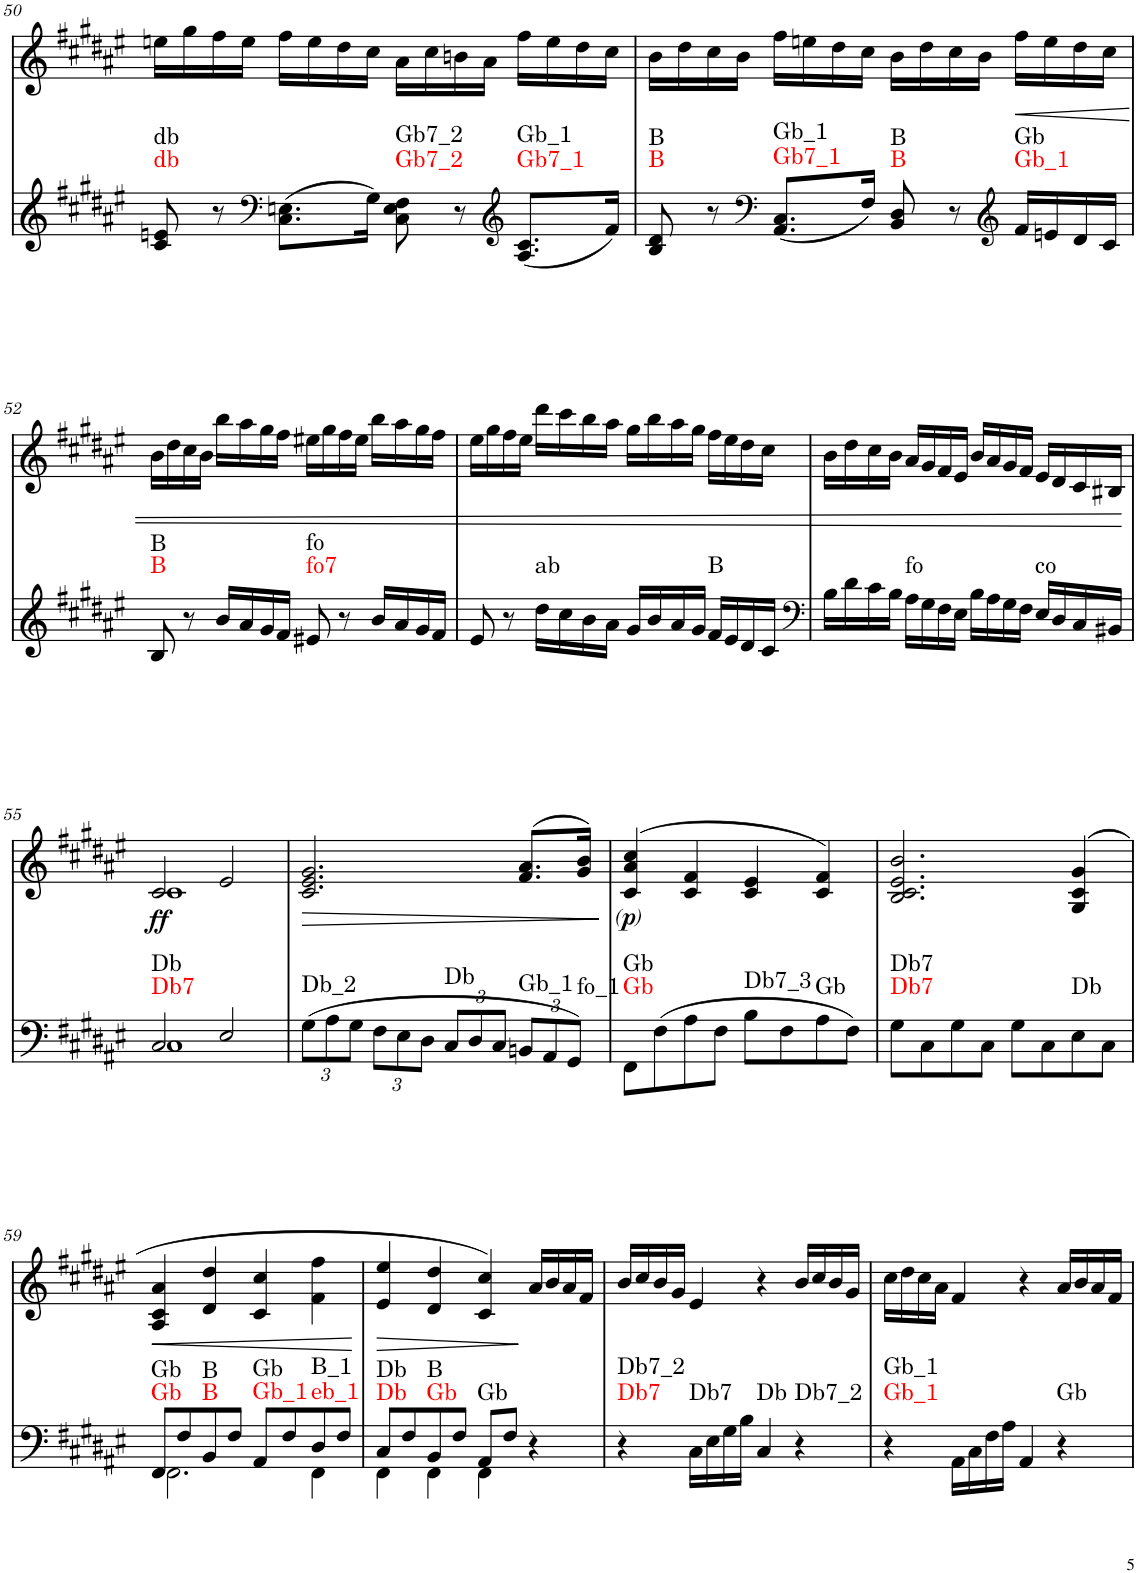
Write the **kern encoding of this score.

**kern	**harte	**kern	**text	**dynam
*part2	*part2	*part1	*part1	*part1
*staff2	*	*staff1	*staff1	*staff1
*I"piano	*	*I"piano	*	*
*I'Pno	*	*I'Pno	*	*
!!LO:PB:g=z
*clefG2	*	*clefG2	*	*
*k[f#c#g#d#a#e#]	*	*k[f#c#g#d#a#e#]	*	*
*F#:	*	*F#:	*	*
*M4/4	*	*M4/4	*	*
*met(c)	*	*met(c)	*	*
=50	=50	=50	=50	=50
!	!LO:H:n=1:kt=db	!	!	!
!	!LO:H:n=2:kt=db	!	!	!
8c#/ 8en/	N N	16een\LL	.	.
.	.	16gg#\	.	.
8r	.	16ff#\	.	.
.	.	16ee\JJ	.	.
*clefF4	*	*	*	*
(8.C#\ 8.En\L	.	16ff#\LL	.	.
.	.	16ee\	.	.
.	.	16dd#\	.	.
16G#\Jk)	.	16cc#\JJ	.	.
!	!LO:H:n=1:kt=Gb7_2	!	!	!
!	!LO:H:n=2:kt=Gb7_2	!	!	!
8C#\ 8E\ 8F#\	N N	16a#\LL	.	.
.	.	16cc#\	.	.
8r	.	16bn\	.	.
.	.	16a#\JJ	.	.
*clefG2	*	*	*	*
!	!LO:H:n=1:kt=Gb7_1	!	!	!
!	!LO:H:n=2:kt=Gb_1	!	!	!
(8.A#/ 8.c#/L	N N	16ff#\LL	.	.
.	.	16ee\	.	.
.	.	16dd#\	.	.
16f#/Jk)	.	16cc#\JJ	.	.
=51	=51	=51	=51	=51
!	!LO:H:n=1:kt=B	!	!	!
!	!LO:H:n=2:kt=B	!	!	!
8B/ 8d#/	N N	16b\LL	.	.
.	.	16dd#\	.	.
8r	.	16cc#\	.	.
.	.	16b\JJ	.	.
*clefF4	*	*	*	*
!	!LO:H:n=1:kt=Gb7_1	!	!	!
!	!LO:H:n=2:kt=Gb_1	!	!	!
(8.AA#/ 8.C#/L	N N	16ff#\LL	.	.
.	.	16een\	.	.
.	.	16dd#\	.	.
16F#/Jk)	.	16cc#\JJ	.	.
!	!LO:H:n=1:kt=B	!	!	!
!	!LO:H:n=2:kt=B	!	!	!
8BB/ 8D#/	N N	16b\LL	.	.
.	.	16dd#\	.	.
8r	.	16cc#\	.	.
.	.	16b\JJ	.	.
*clefG2	*	*	*	*
!	!LO:H:n=1:kt=Gb_1	!	!	!LO:HP:b
!	!LO:H:n=2:kt=Gb	!	!	!
16f#/LL	N N	16ff#\LL	.	<
16en/	.	16ee\	.	.
16d#/	.	16dd#\	.	.
16c#/JJ	.	16cc#\JJ	.	.
!!LO:LB:g=z
=52	=52	=52	=52	=52
!	!LO:H:n=1:kt=B	!	!	!
!	!LO:H:n=2:kt=B	!	!	!
8B/	N N	16b\LL	.	.
.	.	16dd#\	.	.
8r	.	16cc#\	.	.
.	.	16b\JJ	.	.
16b/LL	.	16bb\LL	.	.
16a#/	.	16aa#\	.	.
16g#/	.	16gg#\	.	.
16f#/JJ	.	16ff#\JJ	.	.
!	!LO:H:n=1:kt=fo7	!	!	!
!	!LO:H:n=2:kt=fo	!	!	!
8e#X/	N N	16ee#X\LL	.	.
.	.	16gg#\	.	.
8r	.	16ff#\	.	.
.	.	16ee#\JJ	.	.
16b/LL	.	16bb\LL	.	.
16a#/	.	16aa#\	.	.
16g#/	.	16gg#\	.	.
16f#/JJ	.	16ff#\JJ	.	.
=53	=53	=53	=53	=53
8e#/	.	16ee#\LL	.	.
.	.	16gg#\	.	.
8r	.	16ff#\	.	.
.	.	16ee#\JJ	.	.
!	!LO:H:kt=ab	!	!	!
16dd#\LL	N	16ddd#\LL	.	.
16cc#\	.	16ccc#\	.	.
16b\	.	16bb\	.	.
16a#\JJ	.	16aa#\JJ	.	.
16g#/LL	.	16gg#\LL	.	.
16b/	.	16bb\	.	.
16a#/	.	16aa#\	.	.
16g#/JJ	.	16gg#\JJ	.	.
!	!LO:H:kt=B	!	!	!
16f#/LL	N	16ff#\LL	.	.
16e#/	.	16ee#\	.	.
16d#/	.	16dd#\	.	.
16c#/JJ	.	16cc#\JJ	.	.
=54	=54	=54	=54	=54
*clefF4	*	*	*	*
16B\LL	.	16b\LL	.	.
16d#\	.	16dd#\	.	.
16c#\	.	16cc#\	.	.
16B\JJ	.	16b\JJ	.	.
!	!LO:H:kt=fo	!	!	!
16A#\LL	N	16a#/LL	.	.
16G#\	.	16g#/	.	.
16F#\	.	16f#/	.	.
16E#\JJ	.	16e#/JJ	.	.
16B\LL	.	16b/LL	.	.
16A#\	.	16a#/	.	.
16G#\	.	16g#/	.	.
16F#\JJ	.	16f#/JJ	.	.
!	!LO:H:kt=co	!	!	!
16E#/LL	N	16e#/LL	.	.
16D#/	.	16d#/	.	.
16C#/	.	16c#/	.	.
16BB#X/JJ	.	16B#X/JJ	.	.
.	.	.	.	[
!!LO:LB:g=z
=55	=55	=55	=55	=55
*^	*	*^	*	*
!	!	!LO:H:n=1:kt=Db7	!	!	!LO:LY:b	!
!	!	!LO:H:n=2:kt=Db	!	!	!	!
2C#/	1C#	N N	2c#/	1c#	.	.
2E#/	.	.	2e#/	.	.	.
*v	*v	*	*	*	*	*
*	*	*v	*v	*	*
=56	=56	=56	=56	=56
*Xbrackettup	*	*	*	*
!	!LO:H:kt=Db_2	!	!	!LO:HP:b
(12G#\L	N	2.c#/ 2.e#/ 2.g#/	.	>
12A#\	.	.	.	.
12G#\J	.	.	.	.
12F#\L	.	.	.	.
12E#\	.	.	.	.
12D#\J	.	.	.	.
!	!LO:H:kt=Db	!	!	!
12C#/L	N	.	.	.
12D#/	.	.	.	.
12C#/J	.	.	.	.
!	!LO:H:kt=Gb_1	!	!	!
12BBn/L	N	(>8.f#/ 8.a#/L	.	.
12AA#/	.	.	.	.
!	!LO:H:kt=fo_1	!	!	!
12GG#/J)	N	.	.	.
.	.	16g#/ 16b/Jk)	.	.
.	.	.	.	]
=57	=57	=57	=57	=57
!	!	!	!	!LO:DY:b
!	!	!	!	!LO:DY:n=1:b
!	!LO:H:n=1:kt=Gb	!	!	!LO:DY:n=2:b
!	!LO:H:n=2:kt=Gb	!	!	!
8FF#\L	N N	(>4c#/ 4a#/ 4cc#/	.	other-dynamics p other-dynamics
(8F#\	.	.	.	.
8A#\	.	4c#/ 4f#/	.	.
8F#\J	.	.	.	.
!	!LO:H:kt=Db7_3	!	!	!
8B\L	N	4c#/ 4e#/	.	.
8F#\	.	.	.	.
!	!LO:H:kt=Gb	!	!	!
8A#\	N	4c#/ 4f#/)	.	.
8F#\J)	.	.	.	.
=58	=58	=58	=58	=58
!	!LO:H:n=1:kt=Db7	!	!	!
!	!LO:H:n=2:kt=Db7	!	!	!
8G#\L	N N	2.B/ 2.c#/ 2.e#/ 2.b/	.	.
8C#\	.	.	.	.
8G#\	.	.	.	.
8C#\J	.	.	.	.
8G#\L	.	.	.	.
8C#\	.	.	.	.
!	!LO:H:kt=Db	!	!	!
8E#\	N	(4G#/ 4c#/ 4g#/	.	.
8C#\J	.	.	.	.
!!LO:LB:g=z
=59	=59	=59	=59	=59
*^	*	*	*	*
!	!	!LO:H:n=1:kt=Gb	!	!	!LO:HP:b
!	!	!LO:H:n=2:kt=Gb	!	!	!
8FF#/L	2.FF#\	N N	4A#/ 4c#/ 4a#/	.	<
8F#/	.	.	.	.	.
!	!	!LO:H:n=1:kt=B	!	!	!
!	!	!LO:H:n=2:kt=B	!	!	!
8BB/	.	N N	4d#/ 4dd#/	.	.
8F#/J	.	.	.	.	.
!	!	!LO:H:n=1:kt=Gb_1	!	!	!
!	!	!LO:H:n=2:kt=Gb	!	!	!
8AA#/L	.	N N	4c#/ 4cc#/	.	.
8F#/	.	.	.	.	.
!	!	!LO:H:n=1:kt=eb_1	!	!	!
!	!	!LO:H:n=2:kt=B_1	!	!	!
8D#/	4FF#\	N N	4f#\ 4ff#\	.	.
8F#/J	.	.	.	.	.
*v	*v	*	*	*	*
.	.	.	.	[
=60	=60	=60	=60	=60
*^	*	*	*	*
!	!	!LO:H:n=1:kt=Db	!	!	!LO:HP:b
!	!	!LO:H:n=2:kt=Db	!	!	!
8C#/L	4FF#\	N N	4e#/ 4ee#/	.	>
8F#/	.	.	.	.	.
!	!	!LO:H:n=1:kt=Gb	!	!	!
!	!	!LO:H:n=2:kt=B	!	!	!
8BB/	4FF#\	N N	4d#/ 4dd#/	.	.
8F#/J	.	.	.	.	.
!	!	!LO:H:kt=Gb	!	!	!
8AA#/L	4FF#\	N	4c#/ 4cc#/)	.	.
8F#/J	.	.	.	.	.
4r	4ryy	.	16a#/LL	.	]
.	.	.	16b/	.	.
.	.	.	16a#/	.	.
.	.	.	16f#/JJ	.	.
*v	*v	*	*	*	*
=61	=61	=61	=61	=61
!	!LO:H:n=1:kt=Db7	!	!	!
!	!LO:H:n=2:kt=Db7_2	!	!	!
4r	N N	16b/LL	.	.
.	.	16cc#/	.	.
.	.	16b/	.	.
.	.	16g#/JJ	.	.
!	!LO:H:kt=Db7	!	!	!
16C#\LL	N	4e#/	.	.
16E#\	.	.	.	.
16G#\	.	.	.	.
16B\JJ	.	.	.	.
!	!LO:H:kt=Db	!	!	!
4C#/	N	4r	.	.
!	!LO:H:kt=Db7_2	!	!	!
4r	N	16b/LL	.	.
.	.	16cc#/	.	.
.	.	16b/	.	.
.	.	16g#/JJ	.	.
=62	=62	=62	=62	=62
!	!LO:H:n=1:kt=Gb_1	!	!	!
!	!LO:H:n=2:kt=Gb_1	!	!	!
4r	N N	16cc#\LL	.	.
.	.	16dd#\	.	.
.	.	16cc#\	.	.
.	.	16a#\JJ	.	.
16AA#\LL	.	4f#/	.	.
16C#\	.	.	.	.
16F#\	.	.	.	.
16A#\JJ	.	.	.	.
4AA#/	.	4r	.	.
!	!LO:H:kt=Gb	!	!	!
4r	N	16a#/LL	.	.
.	.	16b/	.	.
.	.	16a#/	.	.
.	.	16f#/JJ	.	.
=	=	=	=	=
*-	*-	*-	*-	*-
